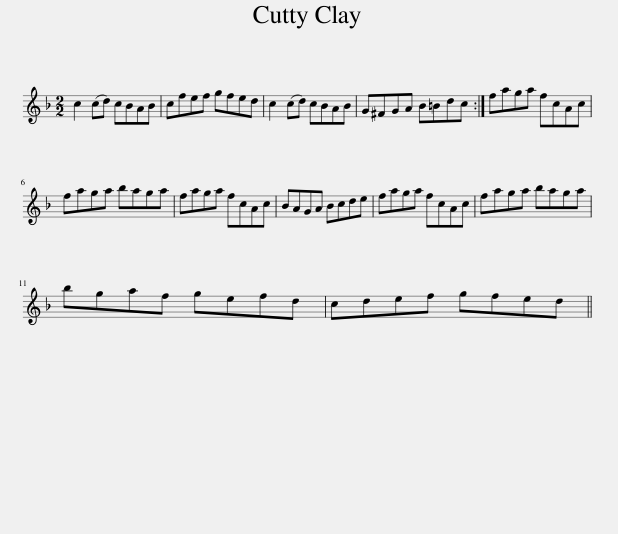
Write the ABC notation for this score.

X:1
L:1/8
M:2/2
I:linebreak $
K:F
V:1 treble
V:1
 c2 (cd) cBAB | cfef gfed | c2 (cd) cBAB | G^FGA B=Bdc :| faga fcAc |$ %5
 faga baga | faga fcAc | BAGA Bcde | faga fcAc | faga baga |$ %10
 bgaf gefd | cdef gfed || %12
